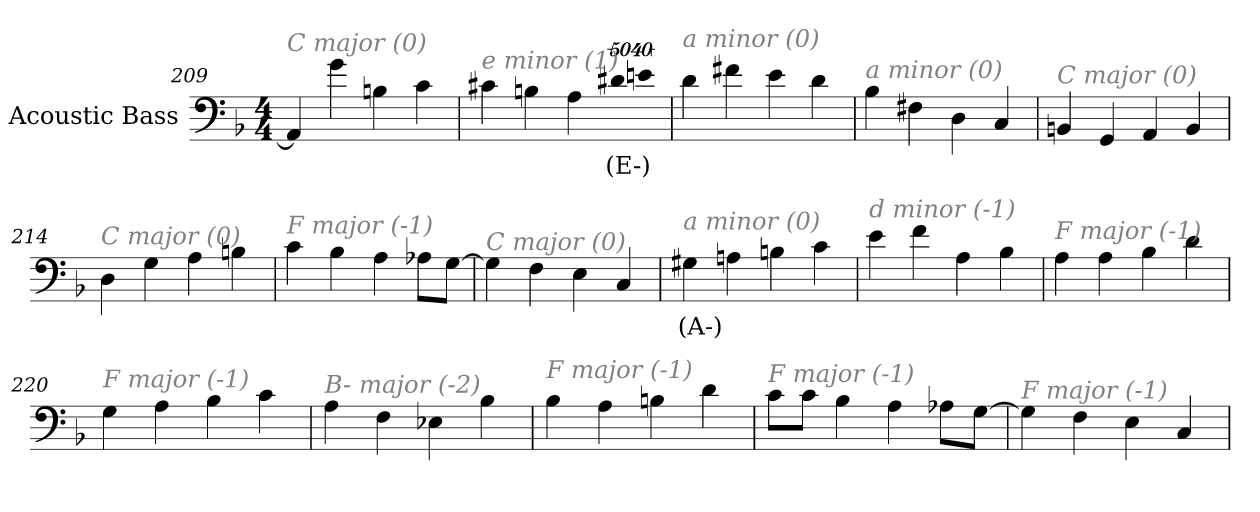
**kern	**text
*part1	*part1
*staff1	*staff1
*I"Acoustic Bass	*
*clefF4	*
*ITrd7c12	*
*k[b-]	*
*F:	*
*M4/4	*
=209	=209
!LO:TX:i:color=#808080:t=C major (0)	!
4AAA]	.
4G	.
4BBn	.
4C	.
=210	=210
!LO:TX:i:color=#808080:t=e minor (1)	!
4C#X	.
4BBn	.
4AA	.
!LO:N:vis=8	!
40320%3347D#Xi	(E-)
!LO:N:vis=4	!
20160%3347En	.
=211	=211
!LO:TX:i:color=#808080:t=a minor (0)	!
4D	.
4F#X	.
4E	.
4D	.
=212	=212
!LO:TX:i:color=#808080:t=a minor (0)	!
4BB-	.
4FF#X	.
4DD	.
4CC	.
=213	=213
!LO:TX:i:color=#808080:t=C major (0)	!
4BBBn	.
4GGG	.
4AAA	.
4BBB	.
=214	=214
!LO:TX:i:color=#808080:t=C major (0)	!
4DD	.
4GG	.
4AA	.
4BBn	.
=215	=215
!LO:TX:i:color=#808080:t=F major (-1)	!
4C	.
4BB-	.
4AA	.
8AA-XL	.
[8GGJ	.
=216	=216
!LO:TX:i:color=#808080:t=C major (0)	!
4GG]	.
4FF	.
4EE	.
4CC	.
=217	=217
!LO:TX:i:color=#808080:t=a minor (0)	!
4GG#Xi	(A-)
4AAn	.
4BBn	.
4C	.
=218	=218
!LO:TX:i:color=#808080:t=d minor (-1)	!
4E	.
4F	.
4AA	.
4BB-	.
=219	=219
!LO:TX:i:color=#808080:t=F major (-1)	!
4AA	.
4AA	.
4BB-	.
4D	.
=220	=220
!LO:TX:i:color=#808080:t=F major (-1)	!
4GG	.
4AA	.
4BB-	.
4C	.
=221	=221
!LO:TX:i:color=#808080:t=B- major (-2)	!
4AA	.
4FF	.
4EE-X	.
4BB-	.
=222	=222
!LO:TX:i:color=#808080:t=F major (-1)	!
4BB-	.
4AA	.
4BBn	.
4D	.
=223	=223
!LO:TX:i:color=#808080:t=F major (-1)	!
8CL	.
8CJ	.
4BB-	.
4AA	.
8AA-XL	.
[8GGJ	.
=224	=224
!LO:TX:i:color=#808080:t=F major (-1)	!
4GG]	.
4FF	.
4EE	.
4CC	.
=	=
*-	*-
